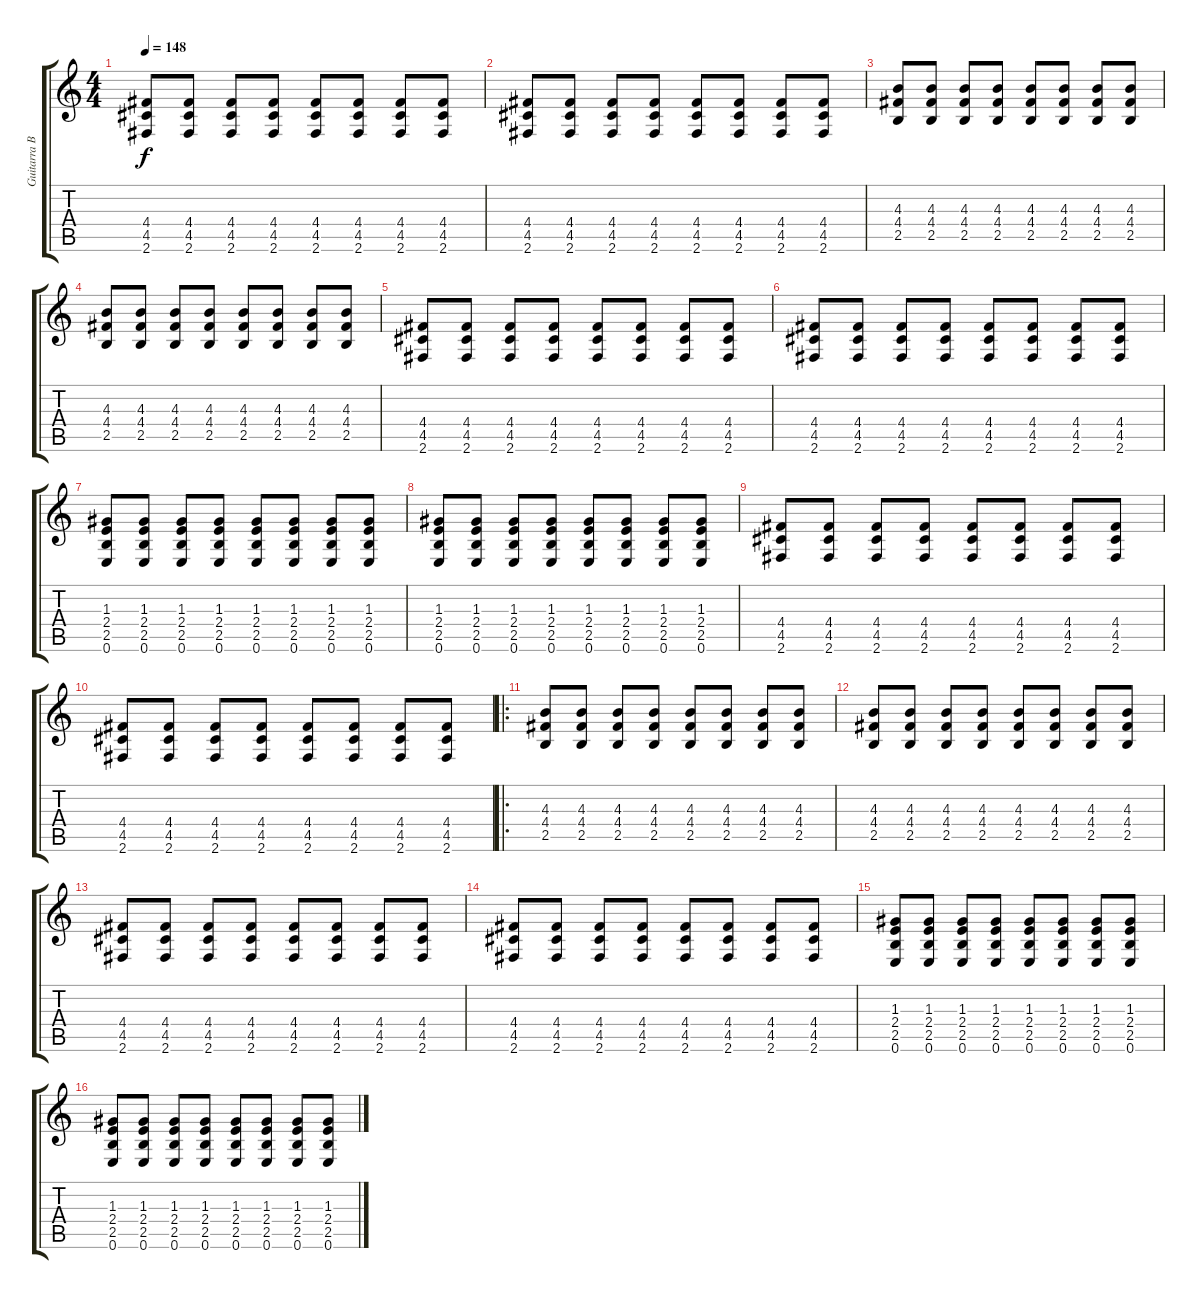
\track ("Guitarra Base" "Guitarra B") {instrument distortionguitar}
\staff {score tabs}
\tuning (E4 B3 G3 D3 A2 E2) {hide}
\ts (4 4)
\tempo 148
\clef g2
\ks c
(4.4 4.5 2.6).8{dy f} (4.4 4.5 2.6).8 (4.4 4.5 2.6).8 (4.4 4.5 2.6).8 (4.4 4.5 2.6).8 (4.4 4.5 2.6).8 (4.4 4.5 2.6).8 (4.4 4.5 2.6).8 |
(4.4 4.5 2.6).8 (4.4 4.5 2.6).8 (4.4 4.5 2.6).8 (4.4 4.5 2.6).8 (4.4 4.5 2.6).8 (4.4 4.5 2.6).8 (4.4 4.5 2.6).8 (4.4 4.5 2.6).8 |
(4.3 4.4 2.5).8 (4.3 4.4 2.5).8 (4.3 4.4 2.5).8 (4.3 4.4 2.5).8 (4.3 4.4 2.5).8 (4.3 4.4 2.5).8 (4.3 4.4 2.5).8 (4.3 4.4 2.5).8 |
(4.3 4.4 2.5).8 (4.3 4.4 2.5).8 (4.3 4.4 2.5).8 (4.3 4.4 2.5).8 (4.3 4.4 2.5).8 (4.3 4.4 2.5).8 (4.3 4.4 2.5).8 (4.3 4.4 2.5).8 |
(4.4 4.5 2.6).8 (4.4 4.5 2.6).8 (4.4 4.5 2.6).8 (4.4 4.5 2.6).8 (4.4 4.5 2.6).8 (4.4 4.5 2.6).8 (4.4 4.5 2.6).8 (4.4 4.5 2.6).8 |
(4.4 4.5 2.6).8 (4.4 4.5 2.6).8 (4.4 4.5 2.6).8 (4.4 4.5 2.6).8 (4.4 4.5 2.6).8 (4.4 4.5 2.6).8 (4.4 4.5 2.6).8 (4.4 4.5 2.6).8 |
(1.3 2.4 2.5 0.6).8 (1.3 2.4 2.5 0.6).8 (1.3 2.4 2.5 0.6).8 (1.3 2.4 2.5 0.6).8 (1.3 2.4 2.5 0.6).8 (1.3 2.4 2.5 0.6).8 (1.3 2.4 2.5 0.6).8 (1.3 2.4 2.5 0.6).8 |
(1.3 2.4 2.5 0.6).8 (1.3 2.4 2.5 0.6).8 (1.3 2.4 2.5 0.6).8 (1.3 2.4 2.5 0.6).8 (1.3 2.4 2.5 0.6).8 (1.3 2.4 2.5 0.6).8 (1.3 2.4 2.5 0.6).8 (1.3 2.4 2.5 0.6).8 |
(4.4 4.5 2.6).8 (4.4 4.5 2.6).8 (4.4 4.5 2.6).8 (4.4 4.5 2.6).8 (4.4 4.5 2.6).8 (4.4 4.5 2.6).8 (4.4 4.5 2.6).8 (4.4 4.5 2.6).8 |
(4.4 4.5 2.6).8 (4.4 4.5 2.6).8 (4.4 4.5 2.6).8 (4.4 4.5 2.6).8 (4.4 4.5 2.6).8 (4.4 4.5 2.6).8 (4.4 4.5 2.6).8 (4.4 4.5 2.6).8 |
\ro
(4.3 4.4 2.5).8 (4.3 4.4 2.5).8 (4.3 4.4 2.5).8 (4.3 4.4 2.5).8 (4.3 4.4 2.5).8 (4.3 4.4 2.5).8 (4.3 4.4 2.5).8 (4.3 4.4 2.5).8 |
(4.3 4.4 2.5).8 (4.3 4.4 2.5).8 (4.3 4.4 2.5).8 (4.3 4.4 2.5).8 (4.3 4.4 2.5).8 (4.3 4.4 2.5).8 (4.3 4.4 2.5).8 (4.3 4.4 2.5).8 |
(4.4 4.5 2.6).8 (4.4 4.5 2.6).8 (4.4 4.5 2.6).8 (4.4 4.5 2.6).8 (4.4 4.5 2.6).8 (4.4 4.5 2.6).8 (4.4 4.5 2.6).8 (4.4 4.5 2.6).8 |
(4.4 4.5 2.6).8 (4.4 4.5 2.6).8 (4.4 4.5 2.6).8 (4.4 4.5 2.6).8 (4.4 4.5 2.6).8 (4.4 4.5 2.6).8 (4.4 4.5 2.6).8 (4.4 4.5 2.6).8 |
(1.3 2.4 2.5 0.6).8 (1.3 2.4 2.5 0.6).8 (1.3 2.4 2.5 0.6).8 (1.3 2.4 2.5 0.6).8 (1.3 2.4 2.5 0.6).8 (1.3 2.4 2.5 0.6).8 (1.3 2.4 2.5 0.6).8 (1.3 2.4 2.5 0.6).8 |
(1.3 2.4 2.5 0.6).8 (1.3 2.4 2.5 0.6).8 (1.3 2.4 2.5 0.6).8 (1.3 2.4 2.5 0.6).8 (1.3 2.4 2.5 0.6).8 (1.3 2.4 2.5 0.6).8 (1.3 2.4 2.5 0.6).8 (1.3 2.4 2.5 0.6).8
